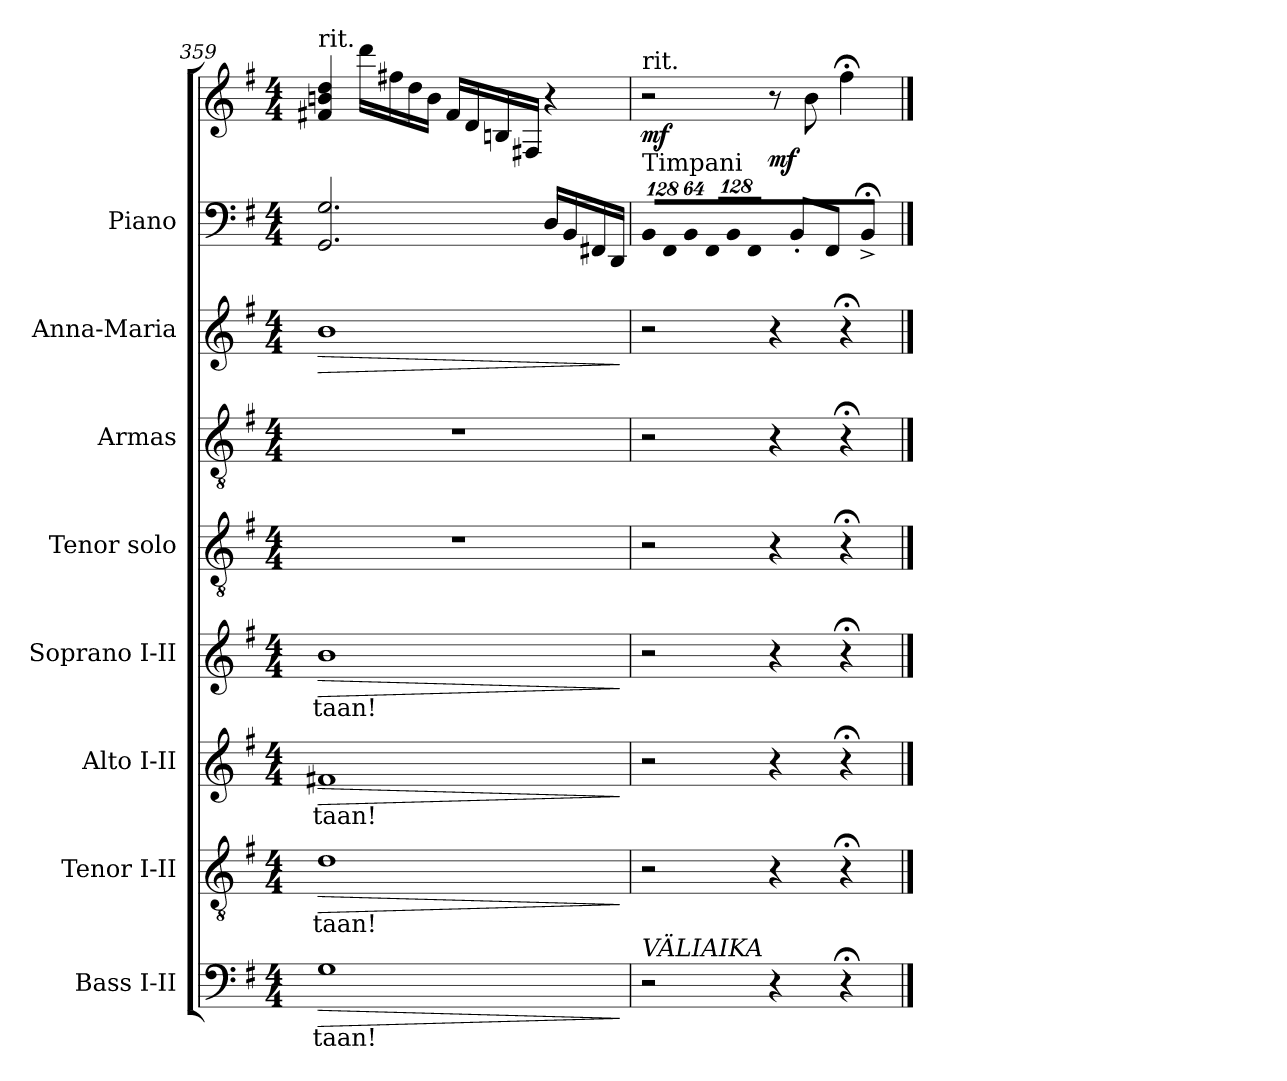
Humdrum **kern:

**kern	**text	**dynam	**kern	**text	**dynam	**kern	**text	**dynam	**kern	**text	**dynam	**kern	**kern	**kern	**dynam	**kern	**kern	**dynam
*part8	*part8	*part8	*part7	*part7	*part7	*part6	*part6	*part6	*part5	*part5	*part5	*part4	*part3	*part2	*part2	*part1	*part1	*part1
*staff9	*staff9	*staff9	*staff8	*staff8	*staff8	*staff7	*staff7	*staff7	*staff6	*staff6	*staff6	*staff5	*staff4	*staff3	*staff3	*staff2	*staff1	*staff1/2
*I"Bass I-II	*	*	*I"Tenor I-II	*	*	*I"Alto I-II	*	*	*I"Soprano I-II	*	*	*I"Tenor solo	*I"Armas	*I"Anna-Maria	*	*I"Piano	*	*
*I'B.	*	*	*I'T.	*	*	*I'A.	*	*	*I'S.	*	*	*I'T. Solo	*I'Armas	*I'A-M	*	*I'Pno.	*	*
*clefF4	*	*	*clefGv2	*	*	*clefG2	*	*	*clefG2	*	*	*clefGv2	*clefGv2	*clefG2	*	*clefF4	*clefG2	*
*	*	*	*ITrd7c12	*	*	*	*	*	*	*	*	*ITrd7c12	*ITrd7c12	*	*	*	*	*
*k[f#]	*	*	*k[f#]	*	*	*k[f#]	*	*	*k[f#]	*	*	*k[f#]	*k[f#]	*k[f#]	*	*k[f#]	*k[f#]	*
*G:	*	*	*G:	*	*	*G:	*	*	*G:	*	*	*G:	*G:	*G:	*	*G:	*G:	*
*M4/4	*	*	*M4/4	*	*	*M4/4	*	*	*M4/4	*	*	*M4/4	*M4/4	*M4/4	*	*M4/4	*M4/4	*
=359	=359	=359	=359	=359	=359	=359	=359	=359	=359	=359	=359	=359	=359	=359	=359	=359	=359	=359
!	!LO:LY:b:color=#000000	!LO:HP:b	!	!	!	!	!	!	!	!	!	!	!	!	!	!	!	!
!	!	!	!	!LO:LY:b:color=#000000	!LO:HP:b	!	!	!	!	!	!	!	!	!	!	!	!	!
!	!	!	!	!	!	!	!LO:LY:b:color=#000000	!LO:HP:b	!	!	!	!	!	!	!	!	!	!
!	!	!	!	!	!	!	!	!	!	!	!	!	!	!	!	!	!LO:TX:t=rit.	!
!	!	!	!	!	!	!	!	!	!	!LO:LY:b:color=#000000	!LO:HP:b	!	!	!	!LO:HP:b	!	!	!
1Gi	-taan!	>	1Di	-taan!	>	1f#Xi	-taan!	>	1bi	-taan!	>	1r	1r	1bi	>	2.GGi/ 2.Gi	4f#Xi/ 4bni 4ddi	.
.	.	.	.	.	.	.	.	.	.	.	.	.	.	.	.	.	16dddi\LL	.
.	.	.	.	.	.	.	.	.	.	.	.	.	.	.	.	.	16ff#Xi\	.
.	.	.	.	.	.	.	.	.	.	.	.	.	.	.	.	.	16ddi\	.
.	.	.	.	.	.	.	.	.	.	.	.	.	.	.	.	.	16bi\JJ	.
.	.	.	.	.	.	.	.	.	.	.	.	.	.	.	.	.	16f#i/LL	.
.	.	.	.	.	.	.	.	.	.	.	.	.	.	.	.	.	16di/	.
.	.	.	.	.	.	.	.	.	.	.	.	.	.	.	.	.	16Bni/	.
.	.	.	.	.	.	.	.	.	.	.	.	.	.	.	.	.	16F#Xi/JJ	.
.	.	.	.	.	.	.	.	.	.	.	.	.	.	.	.	16Di/LL	4r	] ]
.	.	.	.	.	.	.	.	.	.	.	.	.	.	.	.	16BBi/	.	.
.	.	.	.	.	.	.	.	.	.	.	.	.	.	.	.	16FF#Xi/	.	.
.	.	.	.	.	.	.	.	.	.	.	.	.	.	.	.	16DDi/JJ	.	.
.	.	]	.	.	]	.	.	]	.	.	]	.	.	.	]	.	.	.
!!LO:PB:g=z
=360	=360	=360	=360	=360	=360	=360	=360	=360	=360	=360	=360	=360	=360	=360	=360	=360	=360	=360
*	*	*	*	*	*	*	*	*	*	*	*	*	*	*	*	*Xbrackettup	*	*
*	*	*	*	*	*	*	*	*	*	*	*	*	*	*	*	*	*MM70	*
!	!	!	!	!	!	!	!	!	!	!	!	!	!	!	!	!	!LO:TX:t=rit.	!
!	!	!	!	!	!	!	!	!	!	!	!	!	!	!	!	!LO:TX:a:t=Timpani	!	!
!LO:TX:a:i:t=VÄLIAIKA	!	!	!	!	!	!	!	!	!	!	!	!	!	!	!	!	!	!
!	!	!	!	!	!	!	!	!	!	!	!	!	!	!	!	!LO:N:vis=8	!	!
2r	.	.	2r	.	.	2r	.	.	2r	.	.	2r	2r	2r	.	1024%85BBi/L	2r	mf
!	!	!	!	!	!	!	!	!	!	!	!	!	!	!	!	!LO:N:vis=8	!	!
.	.	.	.	.	.	.	.	.	.	.	.	.	.	.	.	1024%85FF#i/	.	.
!	!	!	!	!	!	!	!	!	!	!	!	!	!	!	!	!LO:N:vis=8	!	!
.	.	.	.	.	.	.	.	.	.	.	.	.	.	.	.	512%43BBi/J	.	.
!	!	!	!	!	!	!	!	!	!	!	!	!	!	!	!	!LO:N:vis=8	!	!
.	.	.	.	.	.	.	.	.	.	.	.	.	.	.	.	1024%85FF#i/L	.	.
!	!	!	!	!	!	!	!	!	!	!	!	!	!	!	!	!LO:N:vis=8	!	!
.	.	.	.	.	.	.	.	.	.	.	.	.	.	.	.	1024%85BBi/	.	.
!	!	!	!	!	!	!	!	!	!	!	!	!	!	!	!	!LO:N:vis=8	!	!
.	.	.	.	.	.	.	.	.	.	.	.	.	.	.	.	512%43FF#i/J	.	.
4r	.	.	4r	.	.	4r	.	.	4r	.	.	4r	4r	4r	.	8BB'i/L	8r	mf
.	.	.	.	.	.	.	.	.	.	.	.	.	.	.	.	8FF#i/J	8bi\	.
4r;	.	.	4r;	.	.	4r;	.	.	4r;	.	.	4r;	4r;	4r;	.	4BB;^i/	4ff#;i\	.
==	==	==	==	==	==	==	==	==	==	==	==	==	==	==	==	==	==	==
*-	*-	*-	*-	*-	*-	*-	*-	*-	*-	*-	*-	*-	*-	*-	*-	*-	*-	*-
